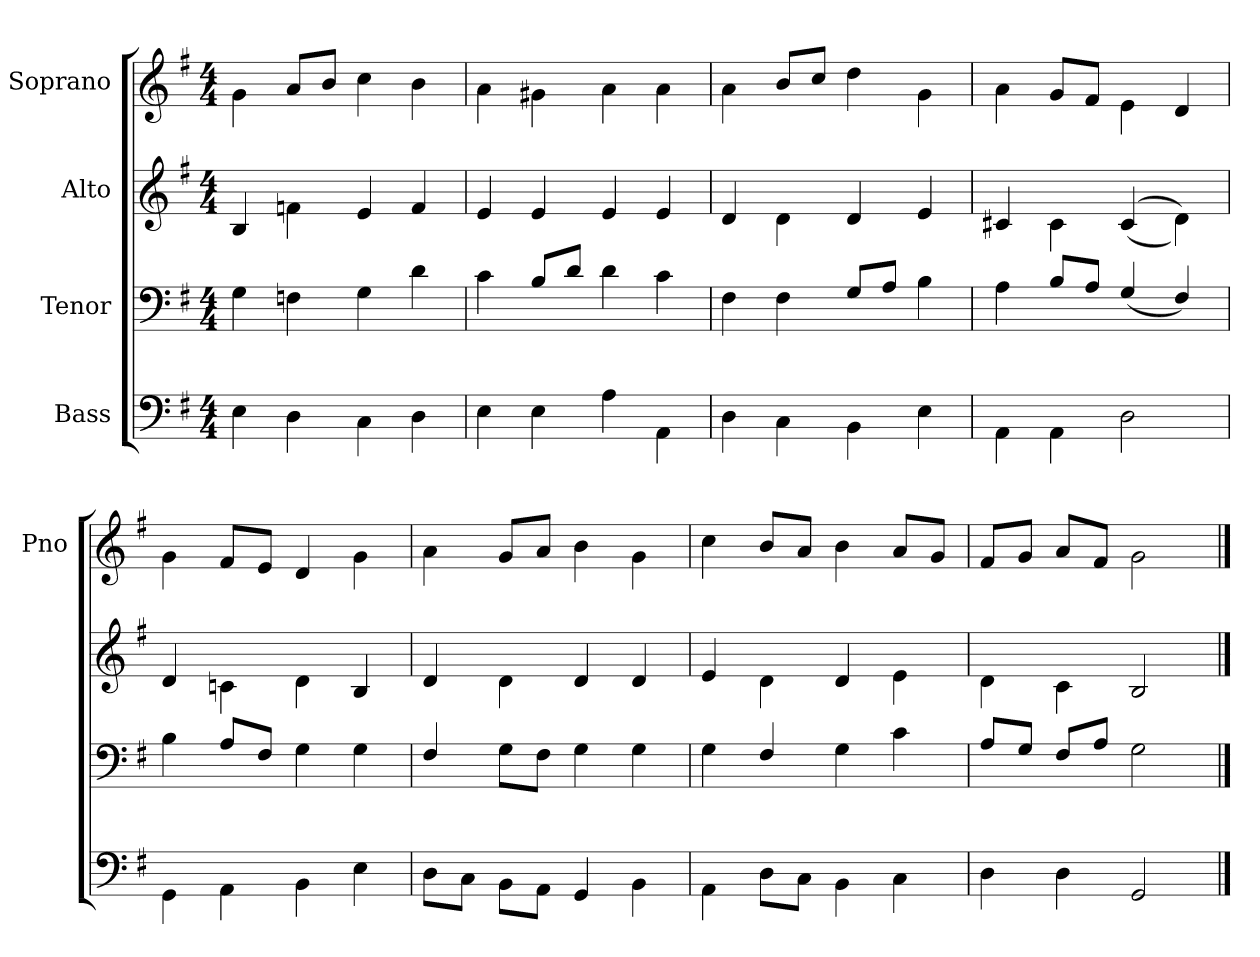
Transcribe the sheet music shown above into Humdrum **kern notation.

**kern	**kern	**kern	**kern
*part4	*part3	*part2	*part1
*staff4	*staff3	*staff2	*staff1
*I"Bass	*I"Tenor	*I"Alto	*I"Soprano
*	*	*	*I'Pno
*clefF4	*clefF4	*clefG2	*clefG2
*k[f#]	*k[f#]	*k[f#]	*k[f#]
*G:	*G:	*G:	*G:
*M4/4	*M4/4	*M4/4	*M4/4
=	=	=	=
4E\	4G\	4B/	4g\
4D\	4Fn\	4fn\	8a/L
.	.	.	8b/J
4C\	4G\	4e/	4cc\
4D\	4d\	4f/	4b\
=	=	=	=
4E\	4c\	4e/	4a\
4E\	8B/L	4e/	4g#X\
.	8d/J	.	.
4A\	4d\	4e/	4a\
4AA\	4c\	4e/	4a\
=	=	=	=
4D\	4F#\	4d/	4a\
4C\	4F#\	4d\	8b/L
.	.	.	8cc/J
4BB\	8G/L	4d/	4dd\
.	8A/J	.	.
4E\	4B\	4e/	4g\
=	=	=	=
4AA\	4A\	4c#X/	4a\
4AA\	8B/L	4c#\	8g/L
.	8A/J	.	8f#/J
2D\	(>4G/	(>(<4c#/	4e\
.	4F#/)	4d\))	4d/
=	=	=	=
4GG\	4B\	4d/	4g\
4AA\	8A/L	4cn\	8f#/L
.	8F#/J	.	8e/J
4BB\	4G\	4d\	4d/
4E\	4G\	4B/	4g\
=	=	=	=
8D\L	4F#/	4d/	4a\
8C\J	.	.	.
8BB\L	8G\L	4d\	8g/L
8AA\J	8F#\J	.	8a/J
4GG/	4G\	4d/	4b\
4BB\	4G\	4d/	4g\
=	=	=	=
4AA\	4G\	4e/	4cc\
8D\L	4F#/	4d\	8b/L
8C\J	.	.	8a/J
4BB\	4G\	4d/	4b\
4C\	4c\	4e\	8a/L
.	.	.	8g/J
=	=	=	=
4D\	8A/L	4d\	8f#/L
.	8G/J	.	8g/J
4D\	8F#/L	4c\	8a/L
.	8A/J	.	8f#/J
2GG/	2G\	2B/	2g\
==	==	==	==
*-	*-	*-	*-
